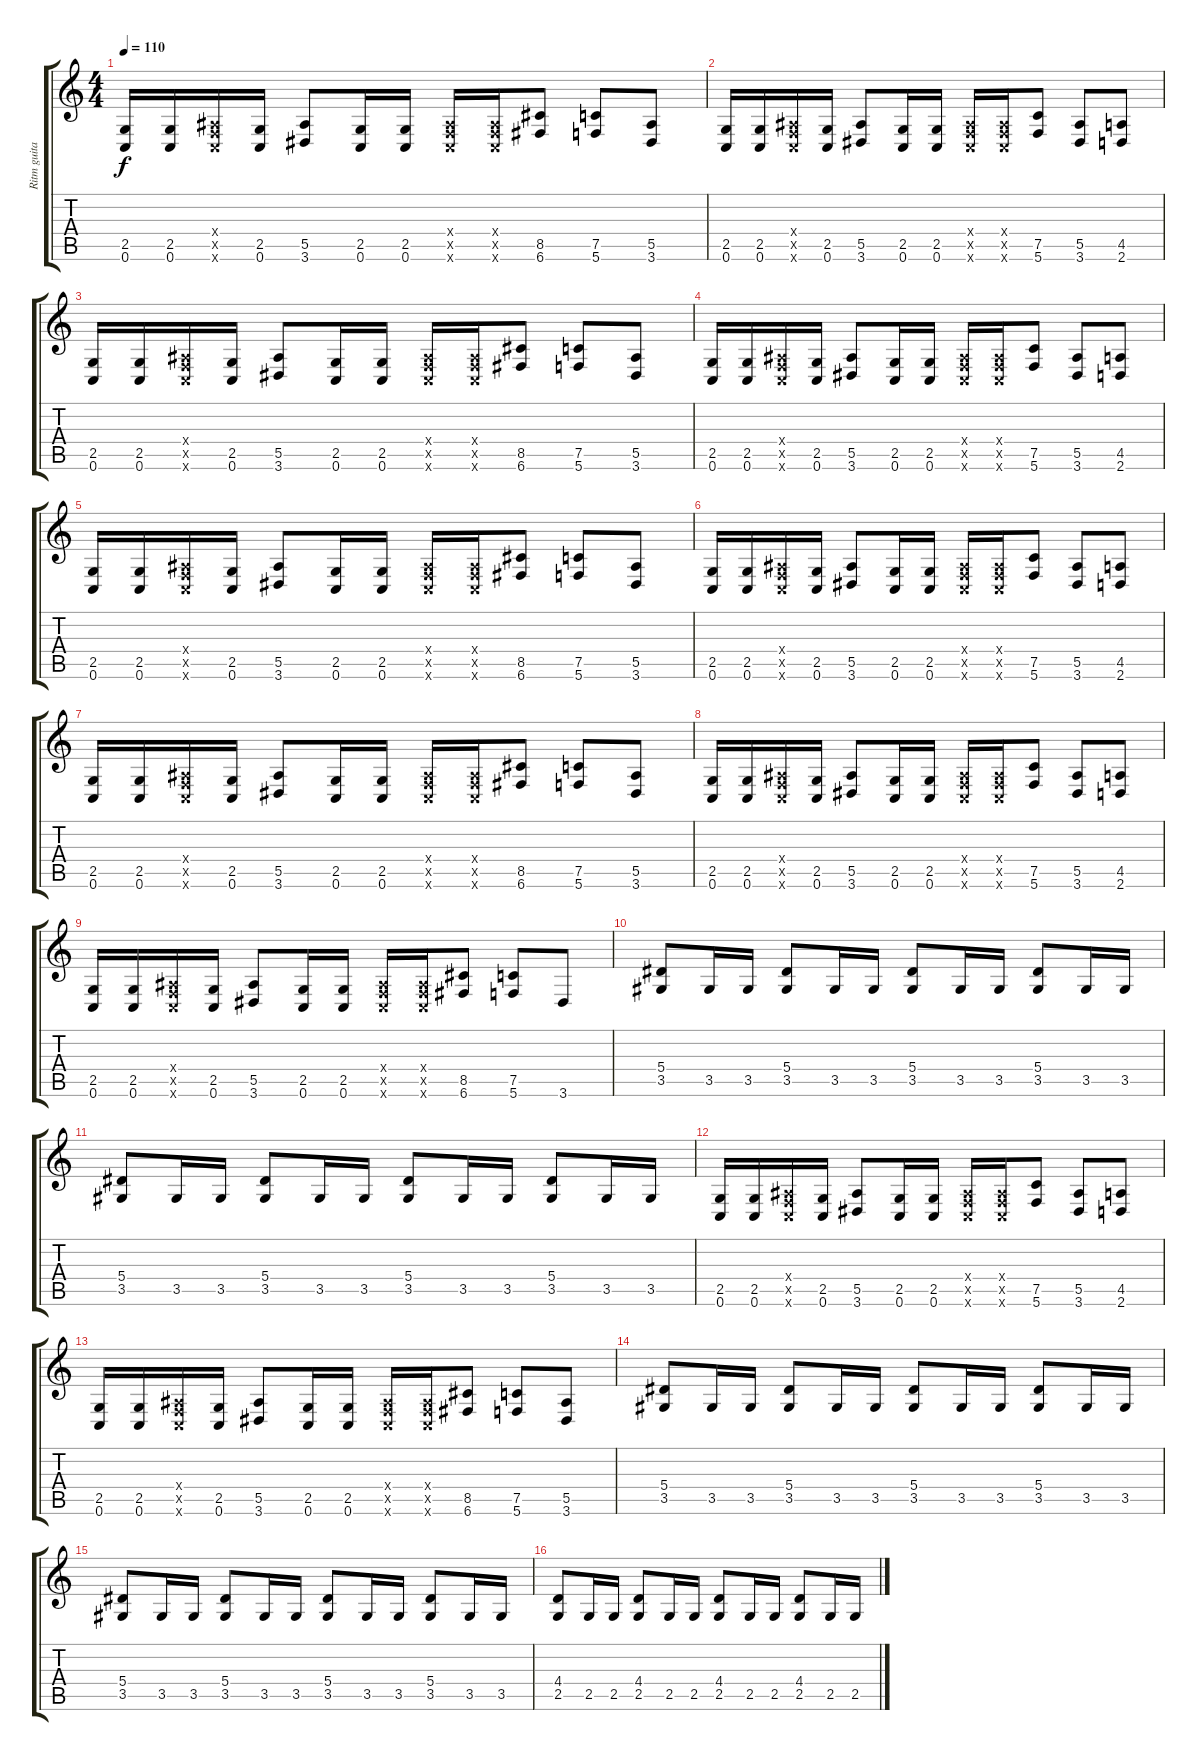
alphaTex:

\track ("Ritm guitar" "Ritm guita") {instrument distortionguitar}
\staff {score tabs}
\tuning (C4 G3 Eb3 Bb2 F2 C2) {hide}
\ts (4 4)
\tempo 110
\clef g2
\ks c
(2.5 0.6).16{dy f} (2.5 0.6).16 (0.4{x} 0.5{x} 0.6{x}).16 (2.5 0.6).16 (5.5 3.6).8 (2.5 0.6).16 (2.5 0.6).16 (0.4{x} 0.5{x} 0.6{x}).16 (0.4{x} 0.5{x} 0.6{x}).16 (8.5 6.6).8 (7.5 5.6).8 (5.5 3.6).8 |
(2.5 0.6).16{balance 8} (2.5 0.6).16 (0.4{x} 0.5{x} 0.6{x}).16 (2.5 0.6).16 (5.5 3.6).8 (2.5 0.6).16 (2.5 0.6).16 (0.4{x} 0.5{x} 0.6{x}).16 (0.4{x} 0.5{x} 0.6{x}).16 (7.5 5.6).8 (5.5 3.6).8 (4.5 2.6).8 |
(2.5 0.6).16 (2.5 0.6).16 (0.4{x} 0.5{x} 0.6{x}).16 (2.5 0.6).16 (5.5 3.6).8 (2.5 0.6).16 (2.5 0.6).16 (0.4{x} 0.5{x} 0.6{x}).16 (0.4{x} 0.5{x} 0.6{x}).16 (8.5 6.6).8 (7.5 5.6).8 (5.5 3.6).8 |
(2.5 0.6).16 (2.5 0.6).16 (0.4{x} 0.5{x} 0.6{x}).16 (2.5 0.6).16 (5.5 3.6).8 (2.5 0.6).16 (2.5 0.6).16 (0.4{x} 0.5{x} 0.6{x}).16 (0.4{x} 0.5{x} 0.6{x}).16 (7.5 5.6).8 (5.5 3.6).8 (4.5 2.6).8 |
(2.5 0.6).16 (2.5 0.6).16 (0.4{x} 0.5{x} 0.6{x}).16 (2.5 0.6).16 (5.5 3.6).8 (2.5 0.6).16 (2.5 0.6).16 (0.4{x} 0.5{x} 0.6{x}).16 (0.4{x} 0.5{x} 0.6{x}).16 (8.5 6.6).8 (7.5 5.6).8 (5.5 3.6).8 |
(2.5 0.6).16{balance 8} (2.5 0.6).16 (0.4{x} 0.5{x} 0.6{x}).16 (2.5 0.6).16 (5.5 3.6).8 (2.5 0.6).16 (2.5 0.6).16 (0.4{x} 0.5{x} 0.6{x}).16 (0.4{x} 0.5{x} 0.6{x}).16 (7.5 5.6).8 (5.5 3.6).8 (4.5 2.6).8 |
(2.5 0.6).16 (2.5 0.6).16 (0.4{x} 0.5{x} 0.6{x}).16 (2.5 0.6).16 (5.5 3.6).8 (2.5 0.6).16 (2.5 0.6).16 (0.4{x} 0.5{x} 0.6{x}).16 (0.4{x} 0.5{x} 0.6{x}).16 (8.5 6.6).8 (7.5 5.6).8 (5.5 3.6).8 |
(2.5 0.6).16 (2.5 0.6).16 (0.4{x} 0.5{x} 0.6{x}).16 (2.5 0.6).16 (5.5 3.6).8 (2.5 0.6).16 (2.5 0.6).16 (0.4{x} 0.5{x} 0.6{x}).16 (0.4{x} 0.5{x} 0.6{x}).16 (7.5 5.6).8 (5.5 3.6).8 (4.5 2.6).8 |
(2.5 0.6).16 (2.5 0.6).16 (0.4{x} 0.5{x} 0.6{x}).16 (2.5 0.6).16 (5.5 3.6).8 (2.5 0.6).16 (2.5 0.6).16 (0.4{x} 0.5{x} 0.6{x}).16 (0.4{x} 0.5{x} 0.6{x}).16 (8.5 6.6).8 (7.5 5.6).8 3.6.8 |
(5.4 3.5).8 3.5.16 3.5.16 (5.4 3.5).8 3.5.16 3.5.16 (5.4 3.5).8 3.5.16 3.5.16 (5.4 3.5).8 3.5.16 3.5.16 |
(5.4 3.5).8 3.5.16 3.5.16 (5.4 3.5).8 3.5.16 3.5.16 (5.4 3.5).8 3.5.16 3.5.16 (5.4 3.5).8 3.5.16 3.5.16 |
(2.5 0.6).16 (2.5 0.6).16 (0.4{x} 0.5{x} 0.6{x}).16 (2.5 0.6).16 (5.5 3.6).8 (2.5 0.6).16 (2.5 0.6).16 (0.4{x} 0.5{x} 0.6{x}).16 (0.4{x} 0.5{x} 0.6{x}).16 (7.5 5.6).8 (5.5 3.6).8 (4.5 2.6).8 |
(2.5 0.6).16 (2.5 0.6).16 (0.4{x} 0.5{x} 0.6{x}).16 (2.5 0.6).16 (5.5 3.6).8 (2.5 0.6).16 (2.5 0.6).16 (0.4{x} 0.5{x} 0.6{x}).16 (0.4{x} 0.5{x} 0.6{x}).16 (8.5 6.6).8 (7.5 5.6).8 (5.5 3.6).8 |
(5.4 3.5).8 3.5.16 3.5.16 (5.4 3.5).8 3.5.16 3.5.16 (5.4 3.5).8 3.5.16 3.5.16 (5.4 3.5).8 3.5.16 3.5.16 |
(5.4 3.5).8 3.5.16 3.5.16 (5.4 3.5).8 3.5.16 3.5.16 (5.4 3.5).8 3.5.16 3.5.16 (5.4 3.5).8 3.5.16 3.5.16 |
(4.4 2.5).8 2.5.16 2.5.16 (4.4 2.5).8 2.5.16 2.5.16 (4.4 2.5).8 2.5.16 2.5.16 (4.4 2.5).8 2.5.16 2.5.16
